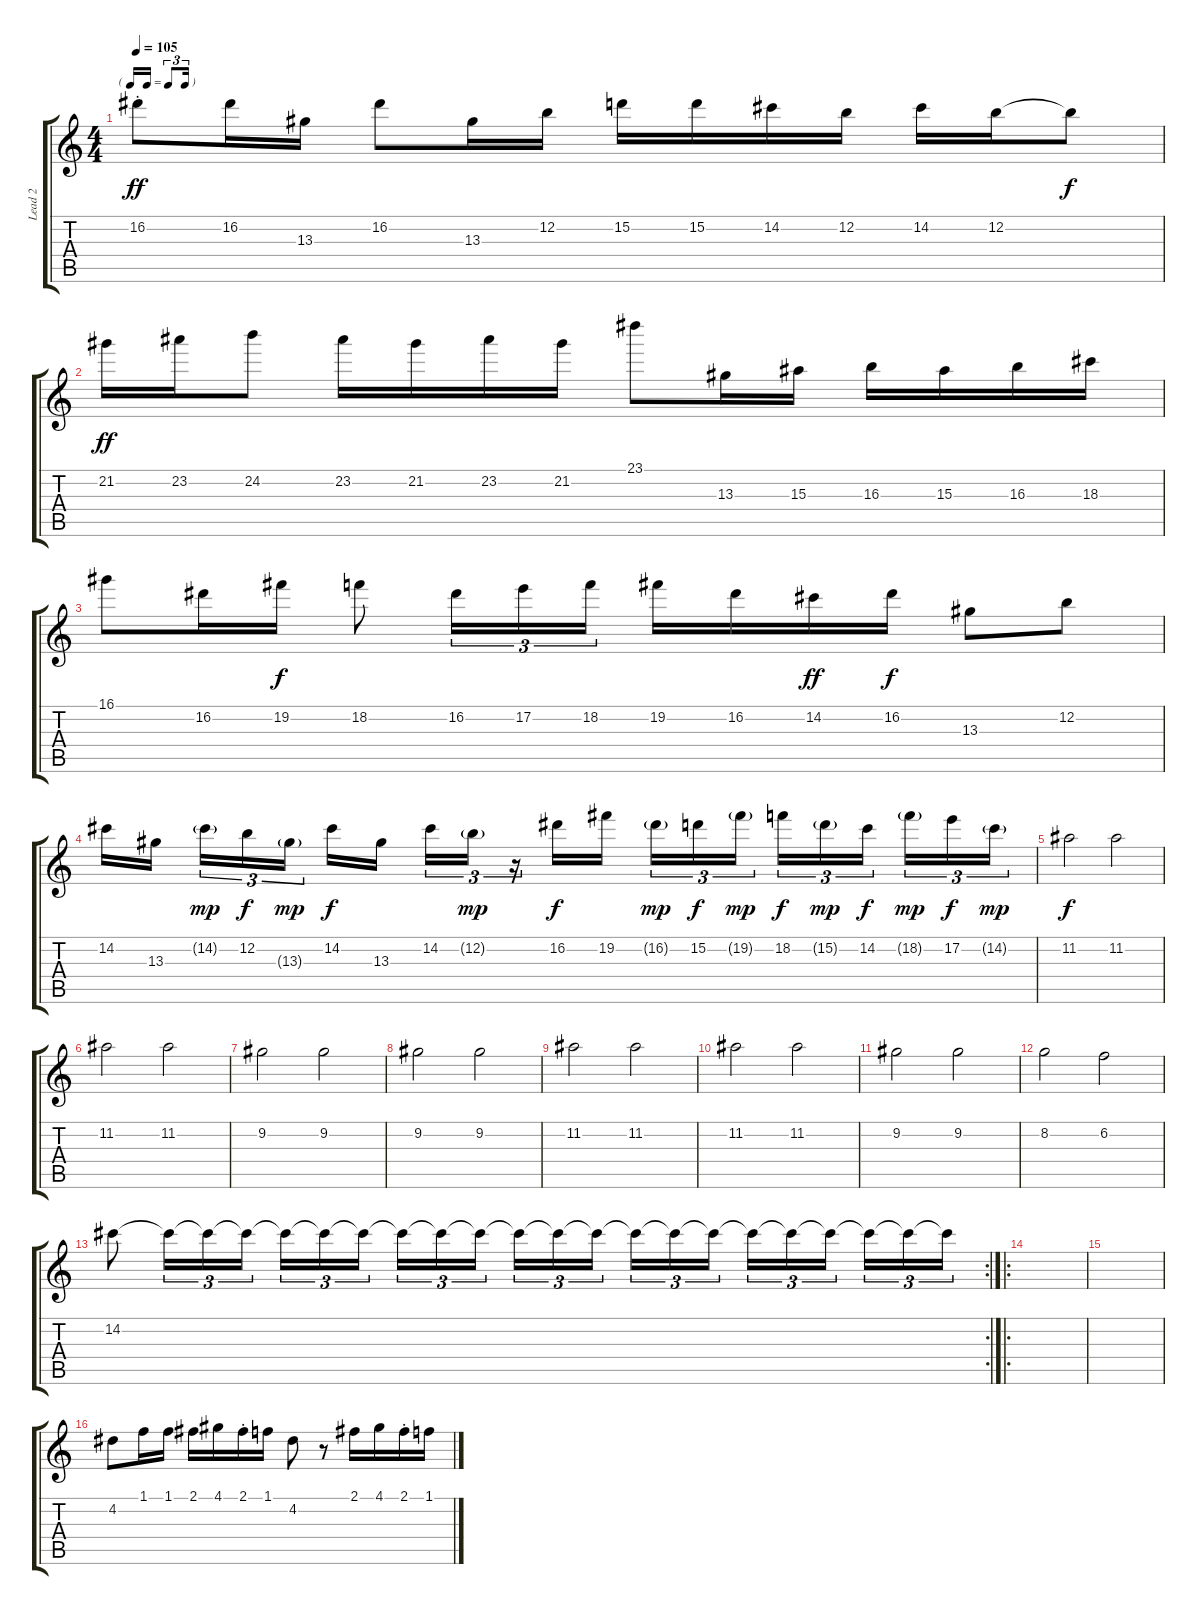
\track ("Lead 2" "Lead 2") {instrument lead1square}
\staff {score tabs}
\tuning (E5 B4 G4 D4 A3 E3) {hide}
\ts (4 4)
\tf triplet16th
\tempo 105
\clef g2
\ks c
16.2{st}.8{dy ff} 16.2.16 13.3.16 16.2.8 13.3.16 12.2.16 15.2.16 15.2.16 14.2.16 12.2.16 14.2.16 12.2.16 12.2{t}.8{dy f} |
21.2.16{dy ff} 23.2.16 24.2.8 23.2.16 21.2.16 23.2.16 21.2.16 23.1.8 13.3.16 15.3.16 16.3.16 15.3.16 16.3.16 18.3.16 |
16.1.8 16.2.16 19.2.16{dy f} 18.2.8 16.2.16{tu (3 2)} 17.2.16{tu (3 2)} 18.2.16{tu (3 2)} 19.2.16 16.2.16 14.2.16{dy ff} 16.2.16{dy f} 13.3.8 12.2.8 |
14.2.16 13.3.16{beam splitsecondary} 14.2{g}.16{tu (3 2) dy mp} 12.2.16{tu (3 2) dy f} 13.3{g}.16{tu (3 2) dy mp} 14.2.16{dy f} 13.3.16{beam splitsecondary} 14.2.16{tu (3 2)} 12.2{g}.16{tu (3 2) dy mp} r.16{tu (3 2)} 16.2.16{dy f} 19.2.16{beam splitsecondary} 16.2{g}.16{tu (3 2) dy mp} 15.2.16{tu (3 2) dy f} 19.2{g}.16{tu (3 2) dy mp} 18.2.16{tu (3 2) dy f beam Down} 15.2{g}.16{tu (3 2) dy mp beam Down} 14.2.16{tu (3 2) dy f beam Down beam splitsecondary} 18.2{g}.16{tu (3 2) dy mp beam Down} 17.2.16{tu (3 2) dy f beam Down} 14.2{g}.16{tu (3 2) dy mp beam Down} |
11.2.2{dy f volume 6} 11.2.2{volume 15 balance 12} |
11.2.2{volume 6 balance 4} 11.2.2{volume 15 balance 12} |
9.2.2{volume 6 balance 4} 9.2.2{volume 15 balance 12} |
9.2.2{volume 6 balance 4} 9.2.2{volume 15 balance 12} |
11.2.2{volume 6} 11.2.2{volume 15 balance 12} |
11.2.2{volume 6 balance 4} 11.2.2{volume 15 balance 12} |
9.2.2{volume 6 balance 4} 9.2.2{volume 15 balance 12} |
8.2.2{volume 15 balance 4} 6.2.2{volume 15 balance 12} |
\rc 2
14.2.8{volume 16} 14.2{t}.16{tu (3 2) balance 7} 14.2{t}.16{tu (3 2) balance 9} 14.2{t}.16{tu (3 2) balance 6} 14.2{t}.16{tu (3 2) balance 10} 14.2{t}.16{tu (3 2) balance 5} 14.2{t}.16{tu (3 2) balance 11 beam splitsecondary} 14.2{t}.16{tu (3 2) balance 4} 14.2{t}.16{tu (3 2) balance 12} 14.2{t}.16{tu (3 2) balance 3} 14.2{t}.16{tu (3 2) balance 13} 14.2{t}.16{tu (3 2) balance 2} 14.2{t}.16{tu (3 2) balance 14 beam splitsecondary} 14.2{t}.16{tu (3 2) balance 1} 14.2{t}.16{tu (3 2) balance 15} 14.2{t}.16{tu (3 2) balance 0} 14.2{t}.16{tu (3 2) balance 16} 14.2{t}.16{tu (3 2) balance 0} 14.2{t}.16{tu (3 2) balance 16 beam splitsecondary} 14.2{t}.16{tu (3 2) balance 0} 14.2{t}.16{tu (3 2) balance 16} 14.2{t}.16{tu (3 2) balance 0} |
\ro
|
|
4.2.8 1.1.16 1.1.16 2.1.16 4.1.16 2.1{st}.16 1.1.16 4.2.8 r.8 2.1.16 4.1.16 2.1{st}.16 1.1.16
